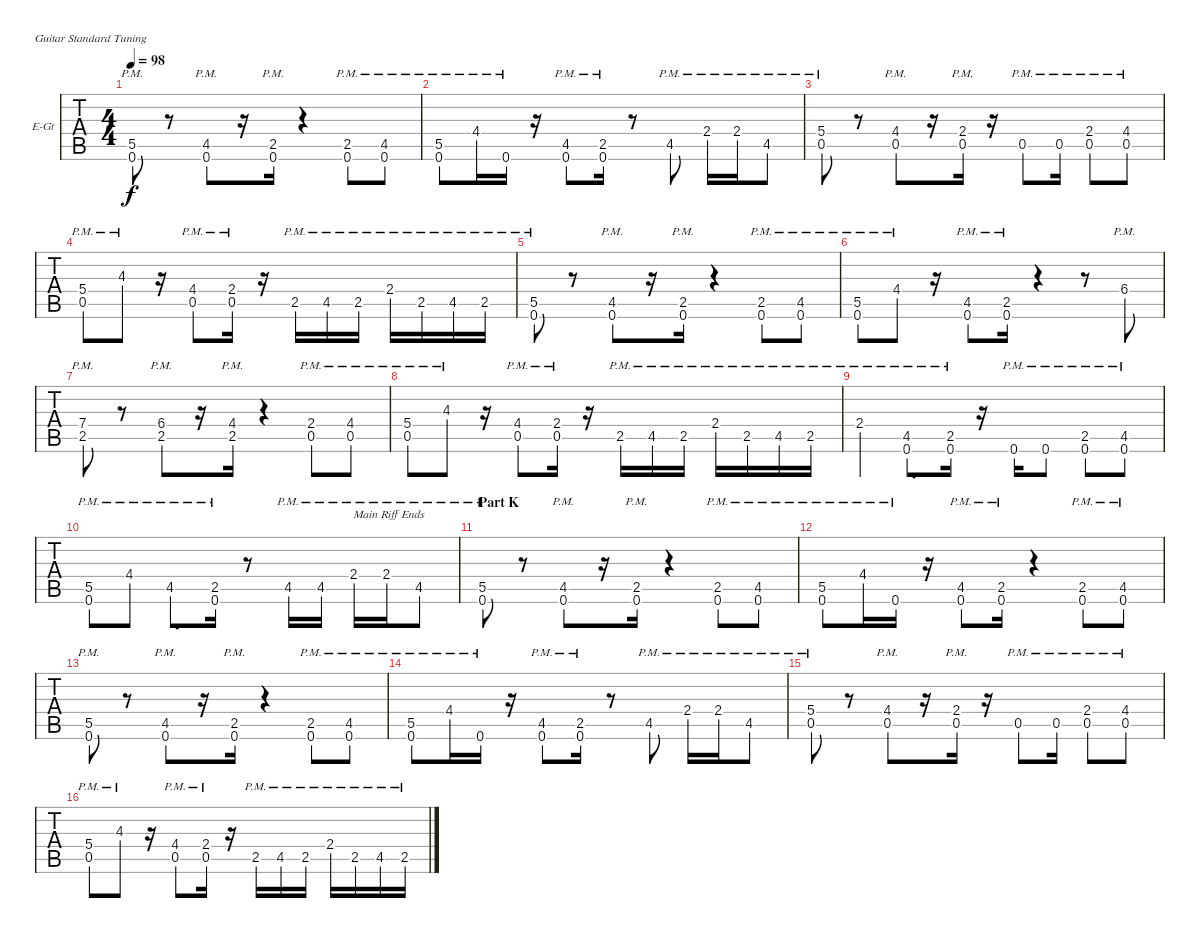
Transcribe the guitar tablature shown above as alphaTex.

\bracketExtendMode groupsimilarinstruments
\firstSystemTrackNameOrientation horizontal
\otherSystemsTrackNameOrientation horizontal
\track ("Rhytm Guitar" "E-Gt") {instrument overdrivenguitar}
\staff {tabs}
\tuning (E4 B3 G3 D3 A2 E2)
\ts (4 4)
\tempo 98
\clef g2
\ks a
(5.5{pm} 0.6{pm}).8{dy f} r.8 (4.5{pm} 0.6{pm}).8 r.16 (2.5{pm} 0.6{pm}).16 r.4 (2.5{pm} 0.6{pm}).8 (4.5{pm} 0.6{pm}).8 |
(5.5{pm} 0.6{pm}).8 4.4{pm}.16 0.6{pm}.16 r.16 (4.5{pm} 0.6{pm}).8 (2.5{pm} 0.6{pm}).16 r.8 4.5{pm}.8 2.4{pm}.16 2.4{pm}.16 4.5{pm}.8 |
(5.4{pm} 0.5{pm}).8 r.8 (4.4{pm} 0.5{pm}).8 r.16 (2.4{pm} 0.5{pm}).16 r.16 0.5{pm}.8 0.5{pm}.16 (2.4{pm} 0.5{pm}).8 (4.4{pm} 0.5{pm}).8 |
(5.4{pm} 0.5{pm}).8 4.3{pm}.8 r.16 (4.4{pm} 0.5{pm}).8 (2.4{pm} 0.5{pm}).16 r.16 2.5{pm}.16 4.5{pm}.16 2.5{pm}.16 2.4{pm}.16 2.5{pm}.16 4.5{pm}.16 2.5{pm}.16 |
(5.5{pm} 0.6{pm}).8 r.8 (4.5{pm} 0.6{pm}).8 r.16 (2.5{pm} 0.6{pm}).16 r.4 (2.5{pm} 0.6{pm}).8 (4.5{pm} 0.6{pm}).8 |
(5.5{pm} 0.6{pm}).8 4.4{pm}.8 r.16 (4.5{pm} 0.6{pm}).8 (2.5{pm} 0.6{pm}).16 r.4 r.8 6.4{pm}.8 |
(7.4{pm} 2.5{pm}).8 r.8 (6.4{pm} 2.5{pm}).8 r.16 (4.4{pm} 2.5{pm}).16 r.4 (2.4{pm} 0.5{pm}).8 (4.4{pm} 0.5{pm}).8 |
(5.4{pm} 0.5{pm}).8 4.3{pm}.8 r.16 (4.4{pm} 0.5{pm}).8 (2.4{pm} 0.5{pm}).16 r.16 2.5{pm}.16 4.5{pm}.16 2.5{pm}.16 2.4{pm}.16 2.5{pm}.16 4.5{pm}.16 2.5{pm}.16 |
2.4{pm}.4 (4.5{pm} 0.6{pm}).8{d} (2.5{pm} 0.6{pm}).16 r.16 0.6{pm}.16 0.6{pm}.8 (2.5{pm} 0.6{pm}).8 (4.5{pm} 0.6{pm}).8 |
(5.5{pm} 0.6{pm}).8 4.4{pm}.8 4.5{pm}.8{d} (2.5{pm} 0.6{pm}).16 r.8 4.5{pm}.16 4.5{pm}.16 2.4{pm}.16{txt "Main Riff Ends"} 2.4{pm}.16 4.5{pm}.8 |
\section ("" "Part K")
(5.5{pm} 0.6{pm}).8 r.8 (4.5{pm} 0.6{pm}).8 r.16 (2.5{pm} 0.6{pm}).16 r.4 (2.5{pm} 0.6{pm}).8 (4.5{pm} 0.6{pm}).8 |
(5.5{pm} 0.6{pm}).8 4.4{pm}.16 0.6{pm}.16 r.16 (4.5{pm} 0.6{pm}).8 (2.5{pm} 0.6{pm}).16 r.4 (2.5{pm} 0.6{pm}).8 (4.5{pm} 0.6{pm}).8 |
(5.5{pm} 0.6{pm}).8 r.8 (4.5{pm} 0.6{pm}).8 r.16 (2.5{pm} 0.6{pm}).16 r.4 (2.5{pm} 0.6{pm}).8 (4.5{pm} 0.6{pm}).8 |
(5.5{pm} 0.6{pm}).8 4.4{pm}.16 0.6{pm}.16 r.16 (4.5{pm} 0.6{pm}).8 (2.5{pm} 0.6{pm}).16 r.8 4.5{pm}.8 2.4{pm}.16 2.4{pm}.16 4.5{pm}.8 |
(5.4{pm} 0.5{pm}).8 r.8 (4.4{pm} 0.5{pm}).8 r.16 (2.4{pm} 0.5{pm}).16 r.16 0.5{pm}.8 0.5{pm}.16 (2.4{pm} 0.5{pm}).8 (4.4{pm} 0.5{pm}).8 |
(5.4{pm} 0.5{pm}).8 4.3{pm}.8 r.16 (4.4{pm} 0.5{pm}).8 (2.4{pm} 0.5{pm}).16 r.16 2.5{pm}.16 4.5{pm}.16 2.5{pm}.16 2.4{pm}.16 2.5{pm}.16 4.5{pm}.16 2.5{pm}.16
